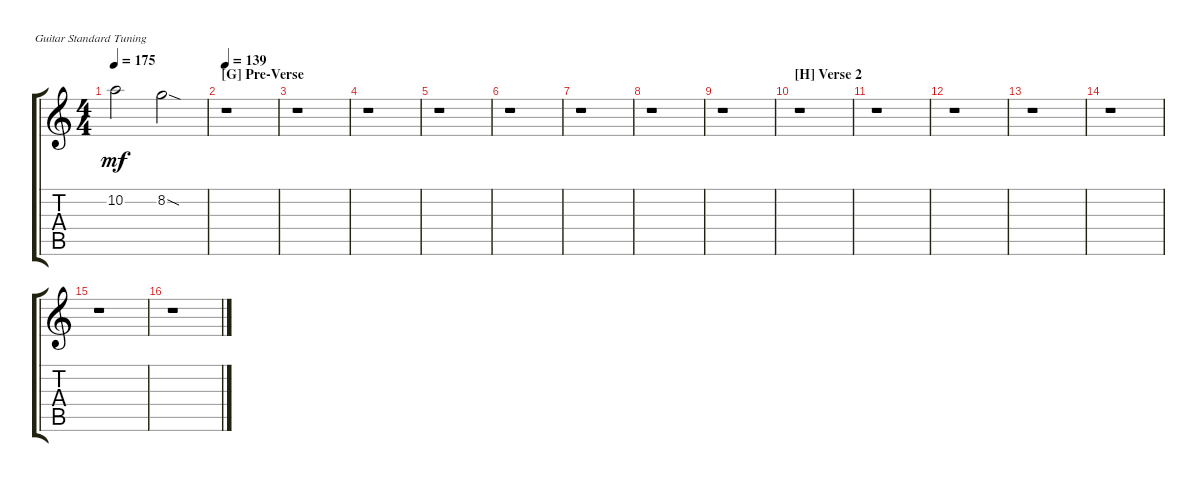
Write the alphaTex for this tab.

\defaultSystemsLayout 4
\bracketExtendMode groupsimilarinstruments
\singleTrackTrackNamePolicy hidden
\multiTrackTrackNamePolicy hidden
\firstSystemTrackNameOrientation horizontal
\otherSystemsTrackNameOrientation horizontal
\track ("Solo Guitar" "E-Gt") {instrument distortionguitar}
\staff {score tabs}
\tuning (E4 B3 G3 D3 A2 E2)
\ts (4 4)
\tempo 175
\clef g2
\scale
1.03909
\ks c
10.2.2{dy mf} 8.2{sod}.2 |
\section ("G" "Pre-Verse")
\tempo 139
\scale
0.960908 r.1 |
\scale
1.03909 r.1 |
\scale
0.960908 r.1 |
\scale
1.03909 r.1 |
\scale
0.960908 r.1 |
\scale
1.03909 r.1 |
\scale
0.960908 r.1 |
\scale
1.03909 r.1 |
\section ("H" "Verse 2")
\scale
0.960908 r.1 |
\scale
1.03909 r.1 |
\scale
0.960908 r.1 |
\scale
1.03909 r.1 |
\scale
0.960908 r.1 |
\scale
1.03909 r.1 |
\scale
0.960908 r.1
